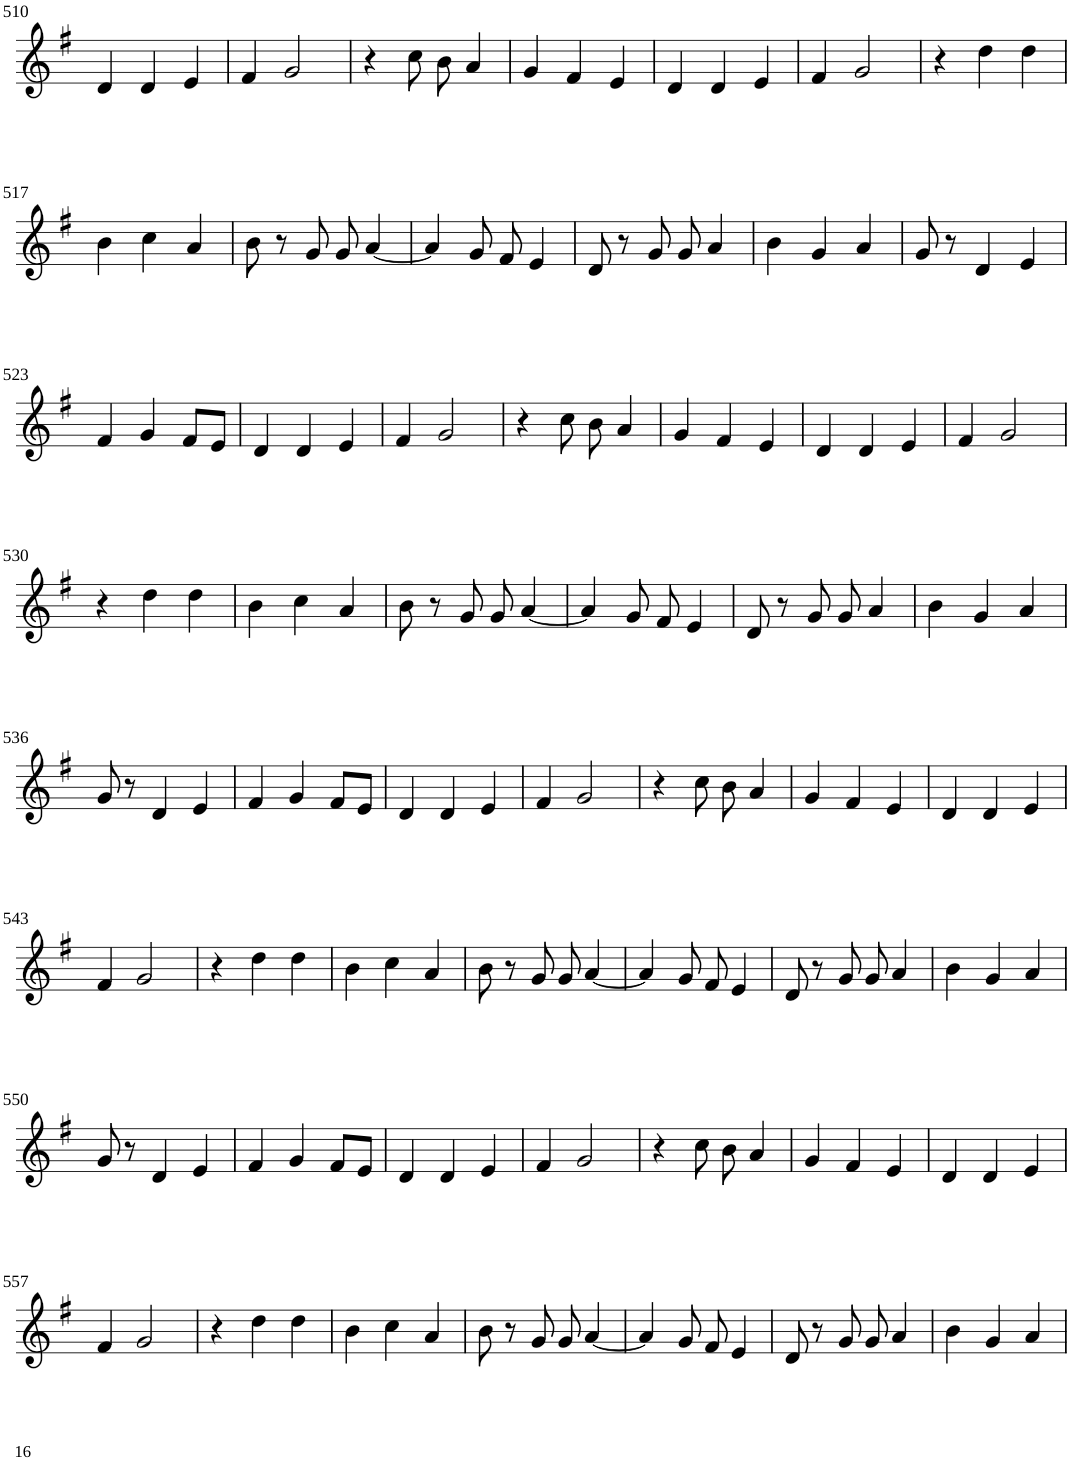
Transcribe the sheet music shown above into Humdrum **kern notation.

**kern
*part1
*staff1
*I"Violin
!!LO:PB:g=z
*clefG2
*k[f#]
*G:
*M6/8
=510
4d/
4d/
4e/
=511
4f#/
2g/
=512
4r
8cc\
8b\
4a/
=513
4g/
4f#/
4e/
=514
4d/
4d/
4e/
=515
4f#/
2g/
=516
4r
4dd\
4dd\
!!LO:LB:g=z
=517
4b\
4cc\
4a/
=518
8b\
8r
8g/
8g/
[4a/
=519
4a/]
8g/
8f#/
4e/
=520
8d/
8r
8g/
8g/
4a/
=521
4b\
4g/
4a/
=522
8g/
8r
4d/
4e/
!!LO:LB:g=z
=523
4f#/
4g/
8f#/L
8e/J
=524
4d/
4d/
4e/
=525
4f#/
2g/
=526
4r
8cc\
8b\
4a/
=527
4g/
4f#/
4e/
=528
4d/
4d/
4e/
=529
4f#/
2g/
!!LO:LB:g=z
=530
4r
4dd\
4dd\
=531
4b\
4cc\
4a/
=532
8b\
8r
8g/
8g/
[4a/
=533
4a/]
8g/
8f#/
4e/
=534
8d/
8r
8g/
8g/
4a/
=535
4b\
4g/
4a/
!!LO:LB:g=z
=536
8g/
8r
4d/
4e/
=537
4f#/
4g/
8f#/L
8e/J
=538
4d/
4d/
4e/
=539
4f#/
2g/
=540
4r
8cc\
8b\
4a/
=541
4g/
4f#/
4e/
=542
4d/
4d/
4e/
!!LO:LB:g=z
=543
4f#/
2g/
=544
4r
4dd\
4dd\
=545
4b\
4cc\
4a/
=546
8b\
8r
8g/
8g/
[4a/
=547
4a/]
8g/
8f#/
4e/
=548
8d/
8r
8g/
8g/
4a/
=549
4b\
4g/
4a/
!!LO:LB:g=z
=550
8g/
8r
4d/
4e/
=551
4f#/
4g/
8f#/L
8e/J
=552
4d/
4d/
4e/
=553
4f#/
2g/
=554
4r
8cc\
8b\
4a/
=555
4g/
4f#/
4e/
=556
4d/
4d/
4e/
!!LO:LB:g=z
=557
4f#/
2g/
=558
4r
4dd\
4dd\
=559
4b\
4cc\
4a/
=560
8b\
8r
8g/
8g/
[4a/
=561
4a/]
8g/
8f#/
4e/
=562
8d/
8r
8g/
8g/
4a/
=563
4b\
4g/
4a/
=
*-
